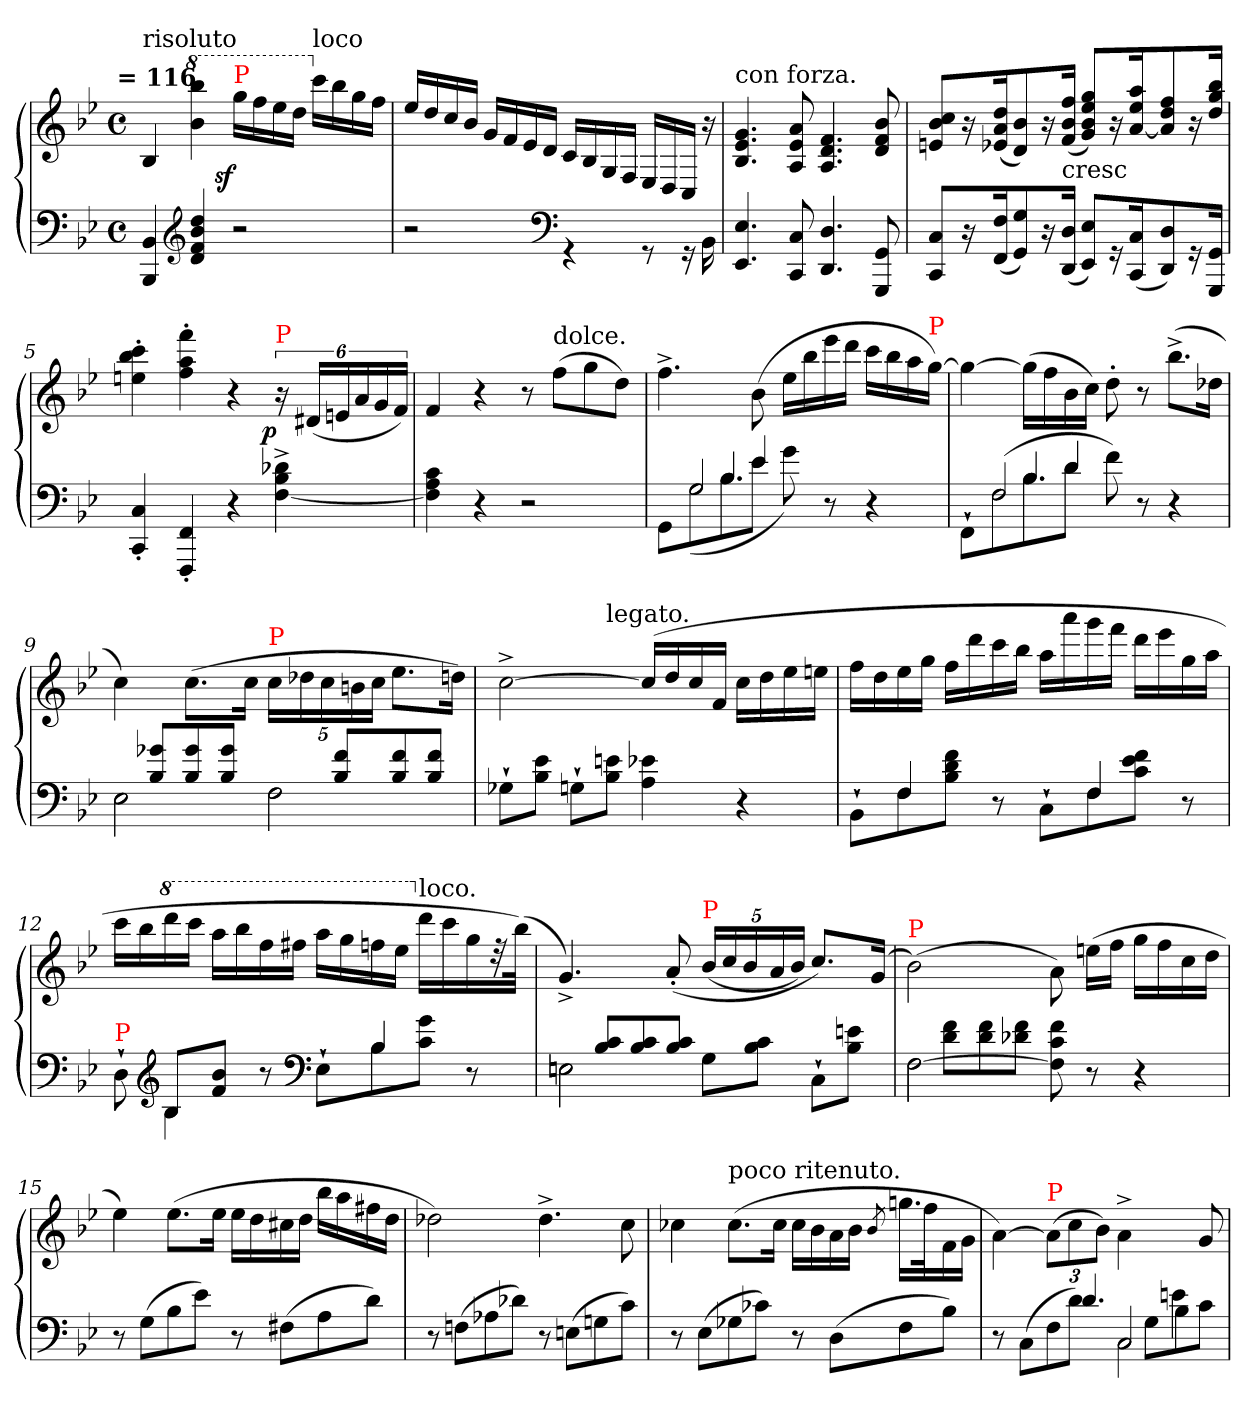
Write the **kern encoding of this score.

**kern	**kern	**dynam
*part1	*part1	*part1
*staff2	*staff1	*staff1/2
*clefF4	*clefG2	*
*k[b-e-]	*k[b-e-]	*
*B-:	*B-:	*
!!LO:TX:omd:t=&nbsp;=&nbsp;116
*M4/4	*M4/4	*
*met(c)	*met(c)	*
=1	=1	=1
!	!LO:TX:a:t=risoluto	!
4BB- 4BBB-	4B-	.
*clefG2	*	*
*	*8va	*
4dd 4b- 4f 4d	(>4bbb- 4bb-	.
!	!LO:TX:a:color=red:t=P	!
!	!	!LO:DY:rj
2r	16gggLL	sf
.	16fff	.
.	16eee-	.
.	16dddJJ	.
*	*X8va	*
!	!LO:TX:a:t=loco	!
.	16cccLL	.
.	16bb-	.
.	16gg	.
.	16ffJJ	.
=2	=2	=2
2r	16ee-/LL	.
.	16dd	.
.	16cc	.
.	16b-JJ	.
.	16gLL	.
.	16f	.
.	16e-	.
.	16dJJ	.
*clefF4	*	*
4rGG	16c/LL	.
.	16B-/	.
.	16G/	.
.	16F/JJ	.
8rGG	16E-/LL	.
.	16D/	.
16rGG	16C/JJ	.
16BB-\)	16r	.
=3	=3	=3
!	!LO:TX:a:t=con forza.	!
4.E- 4.EE-	4.g 4.e- 4.B-	.
8C 8CC	8a 8e- 8A	.
4.D 4.DD	4.f 4.d 4.A	.
8GG 8GGG	8b- 8f 8d	.
=4	=4	=4
8C 8CCL	8cc 8b- 8enL	.
16r	16r	.
(<16F 16FFk	(<16dd 16a 16e-Xk	.
8G 8GG)	8b- 8d)	.
16r	16r	.
!	!LO:TX:c:t=cresc	!
(<16D 16DDJk	(<16ff 16b- 16fJk	.
8E- 8EE-L)	8gg/ 8ee-/ 8b-/ 8g/L)	.
16r	16r	.
(<16C 16CCk	16aa 16ee- [16ak	.
8D 8DD)	8ff 8dd 8a]	.
16r	16r	.
16GG 16GGGJk	16bb- 16gg 16ddJk	.
=5	=5	=5
4C' 4CC'	4ccc' 4bb-' 4een'	.
4FF' 4FFF'	4fff' 4aa' 4ff'	.
4r	4r	.
!	!LO:TX:a:color=red:t=P	!
!	!	!LO:DY:rj
4d-X^< 4B-^< [4F^<	24r	p
.	(<24d#XLL	.
.	24en	.
.	24a	.
.	24g	.
.	24fJJ)	.
=6	=6	=6
4c 4A 4F]	4f	.
4r	4r	.
2r	8r	.
!	!LO:TX:a:t=dolce.	!
.	(>8ffL	.
.	8gg	.
.	8ddJ)	.
=7	=7	=7
*^	*	*
8ryy	8GGL	4.ff^>	.
!LO:N:vis=2	!LO:N:vis=2	!	!
8G	(>8G	.	.
!LO:N:vis=4.	!LO:N:vis=4.	!	!
8B-	8B-	.	.
4e-	8e-J	(>8b-	.
.	8g)	16ee-LL	.
.	.	16bb-	.
8ryy	8r	16eee-	.
.	.	16dddJJ	.
4ryy	4r	16cccLL	.
.	.	16bb-	.
.	.	16aa	.
!	!	!LO:TX:a:color=red:t=P	!
.	.	[16ggJJ)	.
=8	=8	=8	=8
8ryy	8FF`>\L	4gg_	.
!LO:N:vis=2	!LO:N:vis=2	!	!
(>8F/	8F	.	.
!LO:N:vis=4.	!LO:N:vis=4.	!	!
8B-	8B-	(>16ggLL]	.
.	.	16ff	.
4d	8dJ	16b-	.
.	.	16ccJJ)	.
.	8f\)	8dd'>	.
8ryy	8r	8r	.
4ryy	4r	(>8.bb-^<L	.
.	.	16dd-XJk	.
=9	=9	=9	=9
!LO:N:vis=2	!	!	!
8E-\	2E-	4cc)	.
8g-X 8B-L	.	.	.
8g- 8B-	.	(>8.ccL	.
8g- 8B-J	.	.	.
.	.	16ccJk	.
!LO:N:vis=2	!	!	!
*	*	*Xbrackettup	*
!	!	!LO:TX:a:color=red:t=P	!
8F\	2F	20ccLL	.
.	.	20dd-X	.
.	.	20cc	.
8f 8B-L	.	.	.
.	.	20bn	.
.	.	20ccJJ	.
8f 8B-	.	8.ee-L	.
8f 8B-J	.	.	.
.	.	16ddnJk)	.
*v	*v	*	*
=10	=10	=10
*	*^	*
8G-X`>L	[2cc^<	4.ryy	.
8e- 8B-J	.	.	.
8Gn`>L	.	.	.
!	!	!LO:TX:a:t=legato.	!
8en 8B-J	.	2ryy	.
4e-X 4A	(>16ccLL]	.	.
.	16dd	.	.
.	16cc	.	.
.	16fJJ	.	.
4r	16ccLL	.	.
.	16dd	.	.
.	16ee-	8ryy	.
.	16eenJJ	.	.
*	*v	*v	*
=11	=11	=11
*^	*	*
8ryy	8BB-`>L	16ffLL	.
.	.	16dd	.
4F	8F	16ee-	.
.	.	16ggJJ	.
.	8f 8d 8B-J	16ffLL	.
.	.	16ddd	.
8r	8ryy	16ccc	.
.	.	16bb-JJ	.
8ryy	8C`>\L	16aaLL	.
.	.	16aaa	.
4F/	8F	16ggg	.
.	.	16fffJJ	.
.	8f 8e- 8cJ	16dddLL	.
.	.	16eee-	.
8ryy	8r	16gg	.
.	.	16aaJJ	.
=12	=12	=12	=12
!LO:TX:a:color=red:t=P	!	!	!
8D`>	8ryy	16cccLL	.
.	.	16bb-	.
*clefG2	*	*	*
*	*	*8va	*
8B-L	4B-	16dddd	.
.	.	16ccccJJ	.
8b- 8fJ	.	16aaaLL	.
.	.	16bbb-	.
8ryy	8r	16fff	.
.	.	16fff#XJJ	.
*clefF4	*	*	*
8ryy	8E-`>\L	16aaaLL	.
.	.	16ggg	.
4B-/	8B-	16fff	.
.	.	16eee-JJ	.
*	*	*X8va	*
!	!	!LO:TX:a:t=loco.	!
.	8g 8cJ	16dddLL	.
.	.	16ccc	.
8r	8ryy	16gg	.
.	.	32rdd	.
.	.	(>32bb-JJk)	.
=13	=13	=13	=13
!LO:N:vis=2	!	!	!
8En\	2En\	4.g^)	.
8c 8B-L	.	.	.
8c 8B-	.	.	.
8c 8B-J	.	(>8a'<	.
!	!	!LO:TX:a:color=red:t=P	!
8G\L	4ryy	(<20b-/LL	.
.	.	20cc	.
.	.	20b-	.
8c 8B-J	.	.	.
.	.	20a	.
.	.	20b-JJ)	.
8C`>\L	4ryy	8.ccL)	.
8en 8B-J	.	.	.
.	.	(<16gJk	.
=14	=14	=14	=14
!	!	!LO:TX:a:color=red:t=P	!
!	!LO:N:vis=2	!	!
[2F\	8F	(>2b-)	.
.	8f 8dL	.	.
.	8f 8d	.	.
.	8f 8d-XJ	.	.
2ryy	8f 8c 8F]	8a\)	.
.	8r	(>16eenLL	.
.	.	16ffJJ	.
.	4r	16ggLL	.
.	.	16ff	.
.	.	16cc	.
.	.	16ddJJ	.
*v	*v	*	*
=15	=15	=15
8r	4ee-)	.
(>8GL	.	.
8B-	(>8.ee-L	.
8e-J)	.	.
.	16ee-Jk	.
8r	16ee-LL	.
.	16dd	.
(>8F#XL	16cc#X	.
.	16ddJJ	.
8A	16bb-LL	.
.	16aa	.
8dJ)	16ff#X	.
.	16ddJJ	.
=16	=16	=16
8r	2dd-X)	.
(>8FnL	.	.
8A-X	.	.
8d-XJ)	.	.
8r	4.dd-^<	.
(>8EnL	.	.
8Gn	.	.
8cJ)	8cc	.
=17	=17	=17
8r	4cc-X	.
(>8E-L	.	.
!	!LO:TX:a:t=poco ritenuto.	!
8G-X	(>8.cc-L	.
8c-XJ)	.	.
.	16cc-Jk	.
8r	16cc-LL	.
.	16b-	.
(>8DL	16a	.
.	16b-JJ	.
.	8qb-/	.
8F	16.ggnLL	.
.	32ffk	.
8B-J)	16f	.
.	16gJJ	.
=18	=18	=18
*^	*	*
4ryy	8r	[4a\)	.
.	(>8C\L	.	.
!	!	!LO:TX:a:color=red:t=P	!
8ryy	8F	(>12aL]	.
.	.	12cc	.
!LO:N:vis=4.	!	!	!
8d/	8dJ)	.	.
.	.	12b-J)	.
!LO:N:vis=2	!LO:N:vis=2	!LO:N:vis=4	!
4C	8C	4.a^>\	.
.	8GL	.	.
4en\	8B-	.	.
.	8cJ	8g	.
*v	*v	*	*
=	=	=
*-	*-	*-
